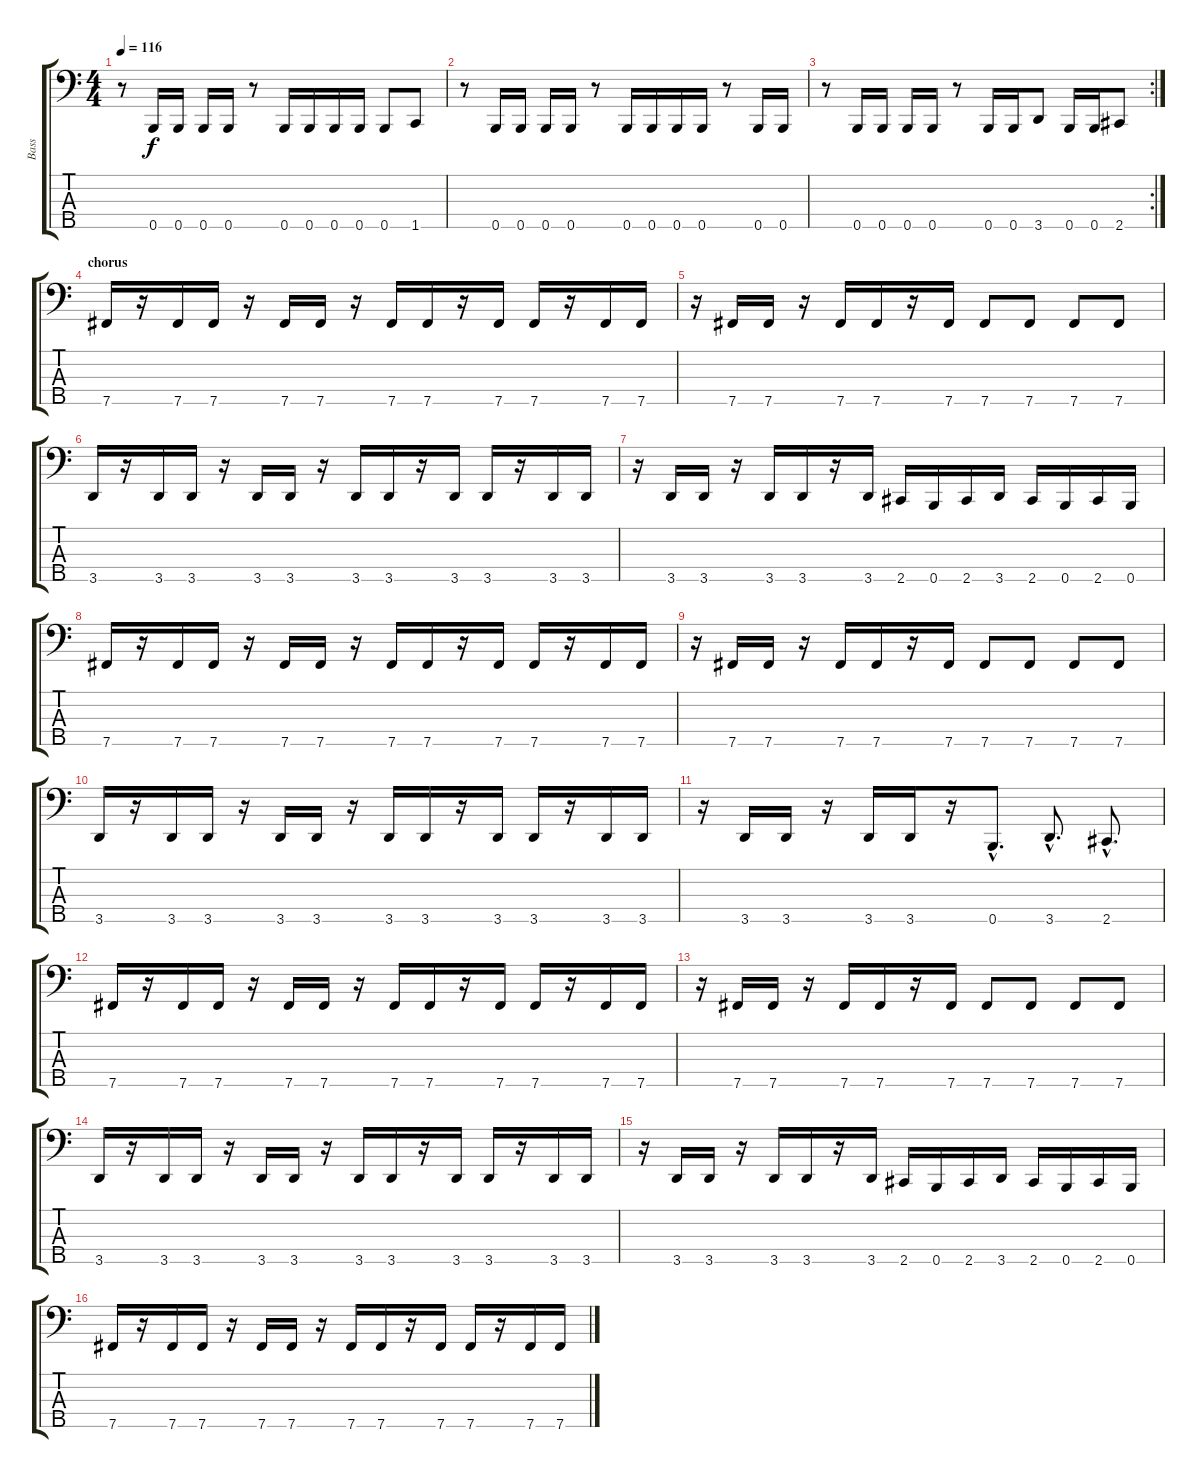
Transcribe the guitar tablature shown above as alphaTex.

\track ("Bass" "Bass") {instrument electricbassfinger}
\staff {score tabs}
\tuning (G2 D2 A1 E1 B0) {hide}
\ts (4 4)
\tempo 116
\clef f4
\ks c
r.8{dy f} 0.5.16 0.5.16 0.5.16 0.5.16 r.8 0.5.16 0.5.16 0.5.16 0.5.16 0.5.8 1.5.8 |
r.8 0.5.16 0.5.16 0.5.16 0.5.16 r.8 0.5.16 0.5.16 0.5.16 0.5.16 r.8 0.5.16 0.5.16 |
\rc 2
r.8 0.5.16 0.5.16 0.5.16 0.5.16 r.8 0.5.16 0.5.16 3.5.8 0.5.16 0.5.16 2.5.8 |
\section ("" "chorus")
7.5.16 r.16 7.5.16 7.5.16 r.16 7.5.16 7.5.16 r.16 7.5.16 7.5.16 r.16 7.5.16 7.5.16 r.16 7.5.16 7.5.16 |
r.16 7.5.16 7.5.16 r.16 7.5.16 7.5.16 r.16 7.5.16 7.5.8 7.5.8 7.5.8 7.5.8 |
3.5.16 r.16 3.5.16 3.5.16 r.16 3.5.16 3.5.16 r.16 3.5.16 3.5.16 r.16 3.5.16 3.5.16 r.16 3.5.16 3.5.16 |
r.16 3.5.16 3.5.16 r.16 3.5.16 3.5.16 r.16 3.5.16 2.5.16 0.5.16 2.5.16 3.5.16 2.5.16 0.5.16 2.5.16 0.5.16 |
7.5.16 r.16 7.5.16 7.5.16 r.16 7.5.16 7.5.16 r.16 7.5.16 7.5.16 r.16 7.5.16 7.5.16 r.16 7.5.16 7.5.16 |
r.16 7.5.16 7.5.16 r.16 7.5.16 7.5.16 r.16 7.5.16 7.5.8 7.5.8 7.5.8 7.5.8 |
3.5.16 r.16 3.5.16 3.5.16 r.16 3.5.16 3.5.16 r.16 3.5.16 3.5.16 r.16 3.5.16 3.5.16 r.16 3.5.16 3.5.16 |
r.16 3.5.16 3.5.16 r.16 3.5.16 3.5.16 r.16 0.5{hac}.8{d} 3.5{hac}.8{d} 2.5{hac}.8{d} |
7.5.16 r.16 7.5.16 7.5.16 r.16 7.5.16 7.5.16 r.16 7.5.16 7.5.16 r.16 7.5.16 7.5.16 r.16 7.5.16 7.5.16 |
r.16 7.5.16 7.5.16 r.16 7.5.16 7.5.16 r.16 7.5.16 7.5.8 7.5.8 7.5.8 7.5.8 |
3.5.16 r.16 3.5.16 3.5.16 r.16 3.5.16 3.5.16 r.16 3.5.16 3.5.16 r.16 3.5.16 3.5.16 r.16 3.5.16 3.5.16 |
r.16 3.5.16 3.5.16 r.16 3.5.16 3.5.16 r.16 3.5.16 2.5.16 0.5.16 2.5.16 3.5.16 2.5.16 0.5.16 2.5.16 0.5.16 |
7.5.16 r.16 7.5.16 7.5.16 r.16 7.5.16 7.5.16 r.16 7.5.16 7.5.16 r.16 7.5.16 7.5.16 r.16 7.5.16 7.5.16
